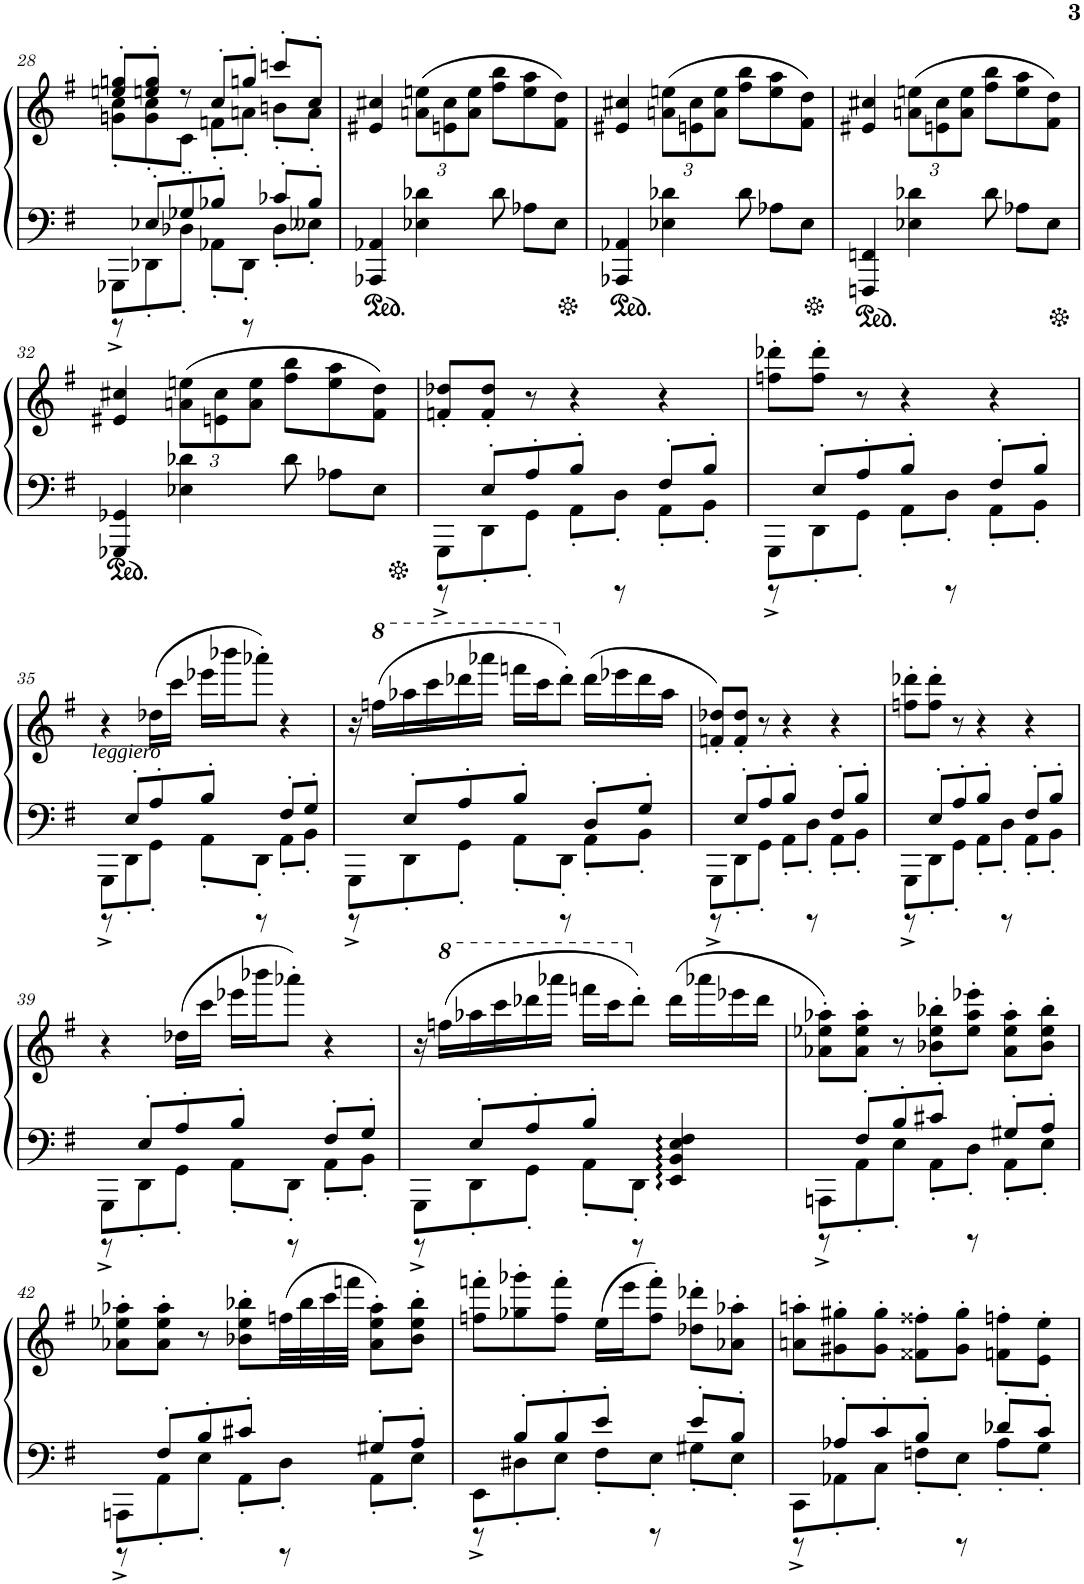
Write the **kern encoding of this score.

**kern	**kern
*part1	*part1
*staff2	*staff1
*I"Piano	*
*I'Pno.	*
!!LO:PB:g=z
*clefF4	*clefG2
*k[f#]	*k[f#]
*M7/8	*M7/8
=28	=28
*^	*^
8GGG-X'<^<\L	8r	8een/' 8ggn/'L	8gn\' 8cc\'L
8DD-X'<\	8E-X'>/L	8een/' 8gg/'J	8g\' 8cc\'
8D-X'<\J	8G-X'>/	8r	8c'\J
8AA-X'<\L	8B-X'>/J	8cc'/L	8fn'\L
8DD-'<\J	8r	8ggn'/J	8an'\J
8D-'<\L	8c-X'>/L	8cccn'/L	8bn'\L
8E--X'<\J	8B-'>/J	8cc'/J	8a'\J
*v	*v	*	*
*	*v	*v
=29	=29
4AAA-X/ 4AA-X/	4e#X/ 4cc#X/
*	*Xbrackettup
4E-X\ 4d-X\	(12an\ 12een\L
.	12en\ 12cc#\
.	12a\ 12ee\J
8d-\	8ff#\ 8bb\L
8A-X\L	8ee\ 8aa\
8E-\J	8f#\ 8dd\J)
=30	=30
4AAA-X/ 4AA-X/	4e#X/ 4cc#X/
4E-X\ 4d-X\	(12an\ 12een\L
.	12en\ 12cc#\
.	12a\ 12ee\J
8d-\	8ff#\ 8bb\L
8A-X\L	8ee\ 8aa\
8E-\J	8f#\ 8dd\J)
=31	=31
4FFFn/ 4FFn/	4e#X/ 4cc#X/
4E-X\ 4d-X\	(12an\ 12een\L
.	12en\ 12cc#\
.	12a\ 12ee\J
8d-\	8ff#\ 8bb\L
8A-X\L	8ee\ 8aa\
8E-\J	8f#\ 8dd\J)
!!LO:LB:g=z
=32	=32
4GGG-X/ 4GG-X/	4e#X/ 4cc#X/
4E-X\ 4d-X\	(12an\ 12een\L
.	12en\ 12cc#\
.	12a\ 12ee\J
8d-\	8ff#\ 8bb\L
8A-X\L	8ee\ 8aa\
8E-\J	8f#\ 8dd\J)
=33	=33
*^	*
8GGG'<^<\L	8r	8fn/' 8dd-X/'L
8DD'<\	8E'>/L	8f/' 8dd-/'J
8GG'<\J	8A'>/	8r
8AA'<\L	8B'>/J	4r
8D'<\J	8r	.
8AA'<\L	8F#'>/L	4r
8BB'<\J	8B'>/J	.
=34	=34	=34
8GGG'<^<\L	8r	8ffn\' 8ddd-X\'L
8DD'<\	8E'>/L	8ff\' 8ddd-\'J
8GG'<\J	8A'>/	8r
8AA'<\L	8B'>/J	4r
8D'<\J	8r	.
8AA'<\L	8F#'>/L	4r
8BB'<\J	8B'>/J	.
!!LO:LB:g=z
=35	=35	=35
8GGG'<^<\L	8r	4r
8DD'<\	8E'>/L	.
!	!	!LO:TX:b:i:t=leggiero
8GG'<\J	8A'>/	(16dd-X\LL
.	.	16ccc\JJ
8AA'<\L	8B'>/J	16eee-X\LL
.	.	16bbb-X\J
8DD'<\J	8r	8aaa-X'\J)
8AA'<\L	8F#'>/L	4r
8BB'<\J	8G'>/J	.
=36	=36	=36
8GGG'<^<\L	8r	16r
*	*	*8va
.	.	(16fffn\LL
8DD'<\	8E'>/L	16aaa-X\
.	.	16cccc\
8GG'<\J	8A'>/	16dddd-X\
.	.	16aaaa-X\JJ
8AA'<\L	8B'>/J	16ffffn\LL
.	.	16cccc\J
*	*	*X8va
8DD'<\J	8r	8ddd-'\J)
8AA'<\L	8D'>/L	(16ddd-\LL
.	.	16eee-X\
8BB'<\J	8G'>/J	16ddd-\
.	.	16aa-\JJ
=37	=37	=37
8GGG'<^<\L	8r	8fn/' 8dd-X/'L)
8DD'<\	8E'>/L	8f/' 8dd-/'J
8GG'<\J	8A'>/	8r
8AA'<\L	8B'>/J	4r
8D'<\J	8r	.
8AA'<\L	8F#'>/L	4r
8BB'<\J	8B'>/J	.
=38	=38	=38
8GGG'<^<\L	8r	8ffn\' 8ddd-X\'L
8DD'<\	8E'>/L	8ff\' 8ddd-\'J
8GG'<\J	8A'>/	8r
8AA'<\L	8B'>/J	4r
8D'<\J	8r	.
8AA'<\L	8F#'>/L	4r
8BB'<\J	8B'>/J	.
!!LO:LB:g=z
=39	=39	=39
8GGG'<^<\L	8r	4r
8DD'<\	8E'>/L	.
8GG'<\J	8A'>/	(16dd-X\LL
.	.	16ccc\JJ
8AA'<\L	8B'>/J	16eee-X\LL
.	.	16bbb-X\J
8DD'<\J	8r	8aaa-X'\J)
8AA'<\L	8F#'>/L	4r
8BB'<\J	8G'>/J	.
=40	=40	=40
8GGG'<^<\L	8r	16r
*	*	*8va
.	.	(16fffn\LL
8DD'<\	8E'>/L	16aaa-X\
.	.	16cccc\
8GG'<\J	8A'>/	16dddd-X\
.	.	16aaaa-X\JJ
8AA'<\L	8B'>/J	16ffffn\LL
.	.	16cccc\J
*	*	*X8va
8DD'<\J	8r	8ddd-'\J)
4EE/ 4BB/ 4E/ 4F#/	4ryy	(16ddd-\LL
.	.	16aaa-X\
.	.	16eee-X\
.	.	16ddd-\JJ
=41	=41	=41
8AAAn'<^<\L	8r	8a-X\' 8ee-X\' 8aa-X\'L)
8AA'<\	8F#'>/L	8a-\' 8ee-\' 8aa-\'J
8E'<\J	8B'>/	8r
8AA'<\L	8c#X'>/J	8b-X\' 8ee-\' 8bb-X\'L
8D'<\J	8r	8ee-\' 8aa-\' 8eee-X\'J
8AA'<\L	8G#X'>/L	8a-\' 8ee-\' 8aa-\'L
8E'<\J	8A'>/J	8b-\' 8ee-\' 8bb-\'J
!!LO:LB:g=z
=42	=42	=42
8AAAn'<^<\L	8r	8a-X\' 8ee-X\' 8aa-X\'L
8AA'<\	8F#'>/L	8a-\' 8ee-\' 8aa-\'J
8E'<\J	8B'>/	8r
8AA'<\L	8c#X'>/J	8b-X\' 8ee-\' 8bb-X\'L
8D'<\J	8r	(32ffn\LL
.	.	32bb-\
.	.	32ccc\
.	.	32fffn\JJJ
8AA'<\L	8G#X'>/L	8a-\' 8ee-\' 8aa-\'L)
8E'<\J	8A'>/J	8b-\' 8ee-\' 8bb-\'J
=43	=43	=43
8EE'<^<\L	8r	8ffn\' 8fffn\'L
8D#X'<\	8B'>/L	8gg-X\' 8ggg-X\'
8E'<\J	8B'>/	8ff\' 8fff\'J
8F#'<\L	8e'>/J	(16ee\LL
.	.	16eee\J
8E'<\J	8r	8ff\' 8fff\'J)
8G#X'<\L	8e'>/L	8dd-X\' 8ddd-X\'L
8E'<\J	8B'>/J	8a-X\' 8aa-X\'J
=44	=44	=44
8CC'<^<\L	8r	8an\' 8aan\'L
8AA-X'<\	8A-X'>/L	8g#X\' 8gg#X\'
8C'<\J	8c'>/	8g#\' 8gg#\'J
8Fn'<\L	8B'>/J	8f##X\' 8ff##X\'L
8E'<\J	8r	8g#\' 8gg#\'J
8A-'<\L	8d-X'>/L	8fn\' 8ffn\'L
8G'<\J	8c'>/J	8e\' 8ee\'J
*v	*v	*
=	=
*-	*-
